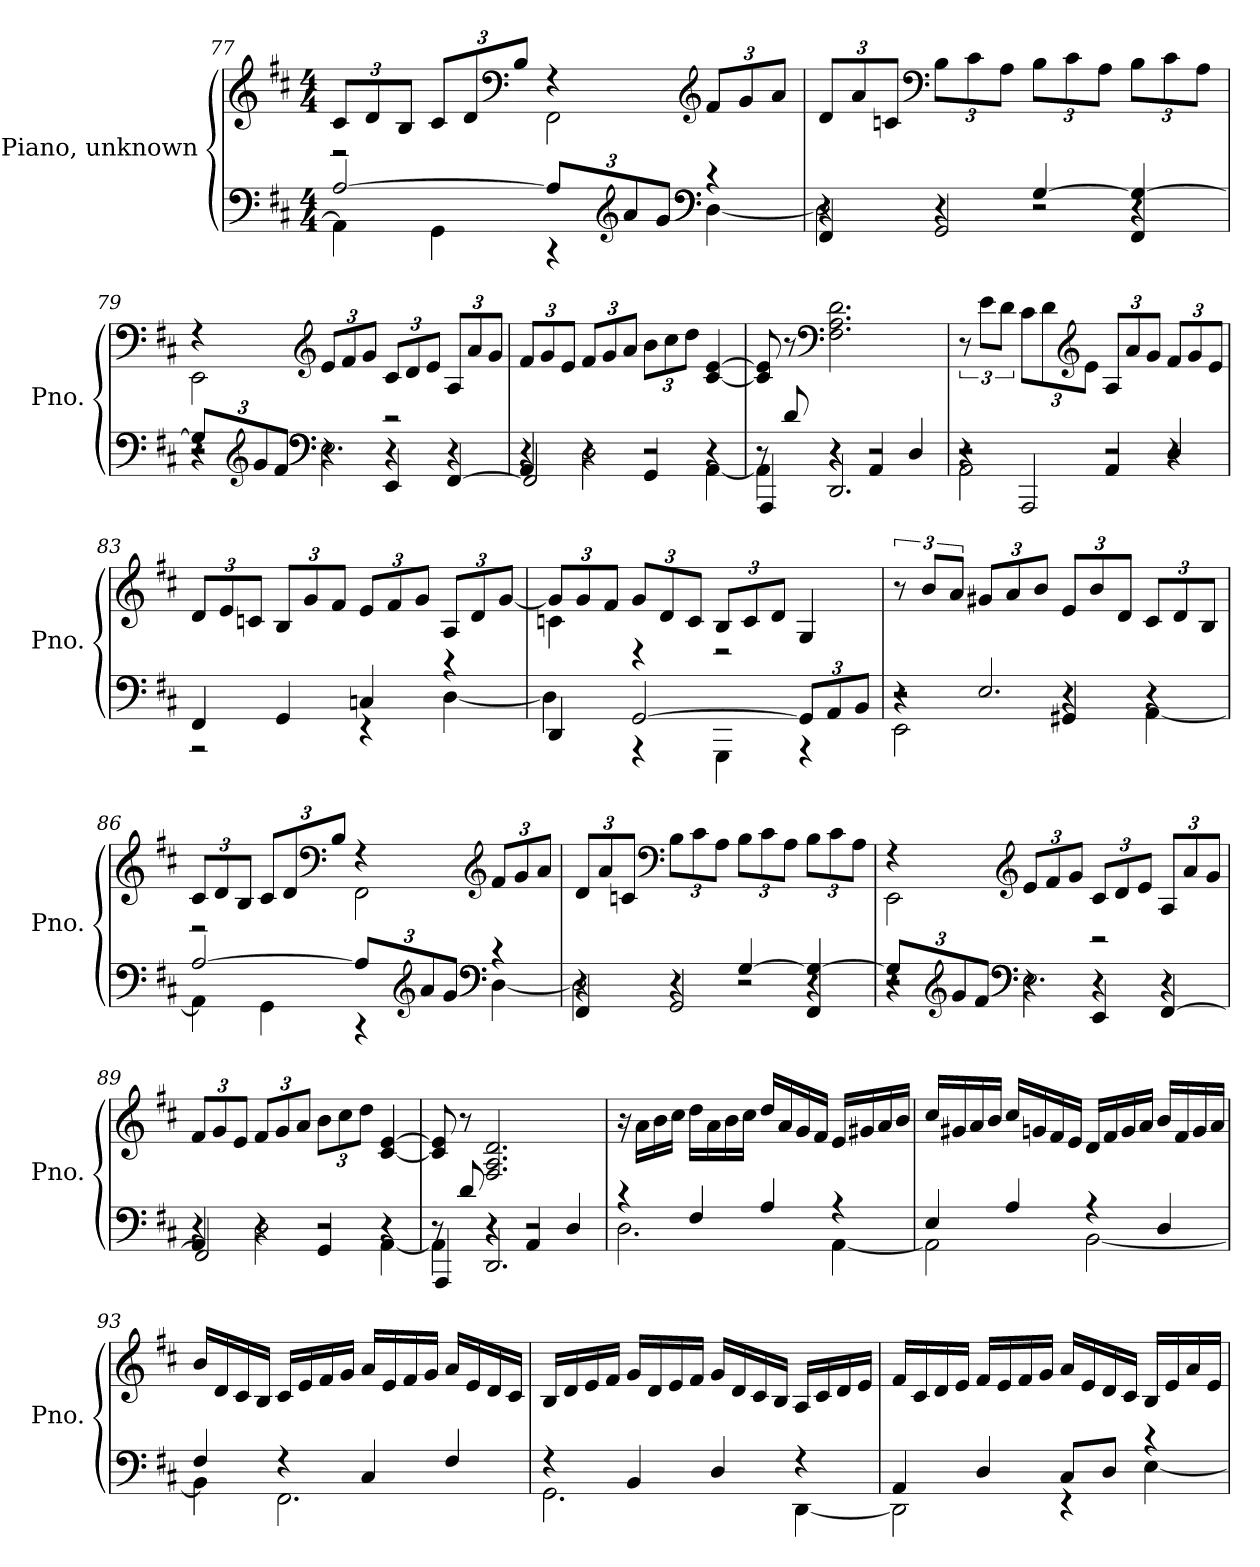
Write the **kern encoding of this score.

**kern	**kern
*part1	*part1
*staff2	*staff1
*I"Piano, unknown	*
*I'Pno.	*
!!LO:LB:g=z
*clefF4	*clefG2
*k[f#c#]	*k[f#c#]
*M4/4	*M4/4
=77	=77
*^	*
*	*	*Xbrackettup
*	*	*^
[2A/	4AA\]	12c#/L	2r
.	.	12d/	.
.	.	12B/J	.
.	4GG\	12c#/L	.
.	.	12d/	.
*	*	*clefF4	*
.	.	12B/J	.
*Xbrackettup	*	*	*
12A/L]	4r	4r	2FF#\
*clefG2	*	*	*
12a/	.	.	.
12g/J	.	.	.
*clefF4	*	*clefG2	*
4r	[4D\	12f#/L	.
.	.	12g/	.
.	.	12a/J	.
*	*	*v	*v
=78	=78	=78
*	*^	*
4FF#/	2D\]	4r	12d/L
.	.	.	12a/
.	.	.	12cn/J
*	*	*	*clefF4
4r	.	2GG/	12B\L
.	.	.	12c\
.	.	.	12A\J
[4G/	2r	.	12B\L
.	.	.	12c\
.	.	.	12A\J
4FF#/ 4G/_	.	4r	12B\L
.	.	.	12c\
.	.	.	12A\J
!!LO:LB:g=z
=79	=79	=79	=79
*	*	*	*^
12G/L]	4r	2r	4r	2EE\
*clefG2	*	*	*	*
12g/	.	.	.	.
12f#/J	.	.	.	.
*clefF4	*	*	*clefG2	*
4r	2.E\	.	12e/L	.
.	.	.	12f#/	.
.	.	.	12g/J	.
4EE/	.	4r	12c#/L	2r
.	.	.	12d/	.
.	.	.	12e/J	.
4r	.	[4FF#/	12A/L	.
.	.	.	12a/	.
.	.	.	12g/J	.
*	*	*	*v	*v
=80	=80	=80	=80
4AA/	4r	2FF#/]	12f#/L
.	.	.	12g/
.	.	.	12e/J
4r	2D\	.	12f#/L
.	.	.	12g/
.	.	.	12a/J
4GG/	.	2r	12b\L
.	.	.	12cc#\
.	.	.	12dd\J
4r	[4AA\	.	[4c#/ [4e/
=81	=81	=81	=81
8r	4AA\]	4AAA/	8c#/] 8e/]
8d/	.	.	8r
*	*	*	*clefF4
4r	4r	2.DD/	2.F#\ 2.A\ 2.d\
4AA/	2r	.	.
4D/	.	.	.
!!LO:LB:g=z
=82	=82	=82	=82
*	*	*	*brackettup
2r	2AA\	4r	12r
.	.	.	12e\L
.	.	.	12d\J
*	*	*	*Xbrackettup
.	.	2AAA/	12c#\L
.	.	.	12d\
*	*	*	*clefG2
.	.	.	12e\J
4AA/	2r	.	12A/L
.	.	.	12a/
.	.	.	12g/J
4D/	.	4r	12f#/L
.	.	.	12g/
.	.	.	12e/J
*	*v	*v	*
=83	=83	=83
4FF#/	2r	12d/L
.	.	12e/
.	.	12cn/J
4GG/	.	12B/L
.	.	12g/
.	.	12f#/J
4Cn/	4r	12e/L
.	.	12f#/
.	.	12g/J
4r	[4D\	12A/L
.	.	12d/
.	.	[12g/J
=84	=84	=84
*	*	*^
4DD/	4D\]	12g/L]	4cn\
.	.	12g/	.
.	.	12f#/J	.
[2GG/	4r	12g/L	4r
.	.	12d/	.
.	.	12c/J	.
.	4GGG\	12B/L	2r
.	.	12c/	.
.	.	12d/J	.
12GG/L]	4r	4G/	.
12AA/	.	.	.
12BB/J	.	.	.
*	*	*v	*v
!!LO:PB:g=z
=85	=85	=85
*	*^	*
*	*	*	*brackettup
2r	2EE\	4r	12r
.	.	.	12b/L
.	.	.	12a/J
*	*	*	*Xbrackettup
.	.	2.E/	12g#X/L
.	.	.	12a/
.	.	.	12b/J
4GG#X/	4r	.	12e/L
.	.	.	12b/
.	.	.	12d/J
4r	[4AA\	.	12c#/L
.	.	.	12d/
.	.	.	12B/J
*	*v	*v	*
=86	=86	=86
*	*	*^
[2A/	4AA\]	12c#/L	2r
.	.	12d/	.
.	.	12B/J	.
.	4GG\	12c#/L	.
.	.	12d/	.
*	*	*clefF4	*
.	.	12B/J	.
12A/L]	4r	4r	2FF#\
*clefG2	*	*	*
12a/	.	.	.
12g/J	.	.	.
*clefF4	*	*clefG2	*
4r	[4D\	12f#/L	.
.	.	12g/	.
.	.	12a/J	.
*	*	*v	*v
=87	=87	=87
*	*^	*
4FF#/	2D\]	4r	12d/L
.	.	.	12a/
.	.	.	12cn/J
*	*	*	*clefF4
4r	.	2GG/	12B\L
.	.	.	12c\
.	.	.	12A\J
[4G/	2r	.	12B\L
.	.	.	12c\
.	.	.	12A\J
4FF#/ 4G/_	.	4r	12B\L
.	.	.	12c\
.	.	.	12A\J
!!LO:LB:g=z
=88	=88	=88	=88
*	*	*	*^
12G/L]	4r	2r	4r	2EE\
*clefG2	*	*	*	*
12g/	.	.	.	.
12f#/J	.	.	.	.
*clefF4	*	*	*clefG2	*
4r	2.E\	.	12e/L	.
.	.	.	12f#/	.
.	.	.	12g/J	.
4EE/	.	4r	12c#/L	2r
.	.	.	12d/	.
.	.	.	12e/J	.
4r	.	[4FF#/	12A/L	.
.	.	.	12a/	.
.	.	.	12g/J	.
*	*	*	*v	*v
=89	=89	=89	=89
4AA/	4r	2FF#/]	12f#/L
.	.	.	12g/
.	.	.	12e/J
4r	2D\	.	12f#/L
.	.	.	12g/
.	.	.	12a/J
4GG/	.	2r	12b\L
.	.	.	12cc#\
.	.	.	12dd\J
4r	[4AA\	.	[4c#/ [4e/
=90	=90	=90	=90
8r	4AA\]	4AAA/	8c#/] 8e/]
8d/	.	.	8r
4r	4r	2.DD/	2.F#/ 2.A/ 2.d/
4AA/	2r	.	.
4D/	.	.	.
*	*v	*v	*
!!LO:LB:g=z
=91	=91	=91
4r	2.D\	16r
.	.	16a\LL
.	.	16b\
.	.	16cc#\JJ
4F#/	.	16dd\LL
.	.	16a\
.	.	16b\
.	.	16cc#\JJ
4A/	.	16dd/LL
.	.	16a/
.	.	16g/
.	.	16f#/JJ
4r	[4AA\	16e/LL
.	.	16g#X/
.	.	16a/
.	.	16b/JJ
=92	=92	=92
4E/	2AA\]	16cc#/LL
.	.	16g#X/
.	.	16a/
.	.	16b/JJ
4A/	.	16cc#/LL
.	.	16gn/
.	.	16f#/
.	.	16e/JJ
4r	[2BB\	16d/LL
.	.	16f#/
.	.	16g/
.	.	16a/JJ
4D/	.	16b/LL
.	.	16f#/
.	.	16g/
.	.	16a/JJ
!!LO:LB:g=z
=93	=93	=93
4F#/	4BB\]	16b/LL
.	.	16d/
.	.	16c#/
.	.	16B/JJ
4r	2.FF#\	16c#/LL
.	.	16e/
.	.	16f#/
.	.	16g/JJ
4C#/	.	16a/LL
.	.	16e/
.	.	16f#/
.	.	16g/JJ
4F#/	.	16a/LL
.	.	16e/
.	.	16d/
.	.	16c#/JJ
=94	=94	=94
4r	2.GG\	16B/LL
.	.	16d/
.	.	16e/
.	.	16f#/JJ
4BB/	.	16g/LL
.	.	16d/
.	.	16e/
.	.	16f#/JJ
4D/	.	16g/LL
.	.	16d/
.	.	16c#/
.	.	16B/JJ
4r	[4DD\	16A/LL
.	.	16c#/
.	.	16d/
.	.	16e/JJ
!!LO:LB:g=z
=95	=95	=95
4AA/	2DD\]	16f#/LL
.	.	16c#/
.	.	16d/
.	.	16e/JJ
4D/	.	16f#/LL
.	.	16e/
.	.	16f#/
.	.	16g/JJ
8C#/L	4r	16a/LL
.	.	16e/
8D/J	.	16d/
.	.	16c#/JJ
4r	[4E\	16B/LL
.	.	16e/
.	.	16a/
.	.	16e/JJ
*v	*v	*
=	=
*-	*-
